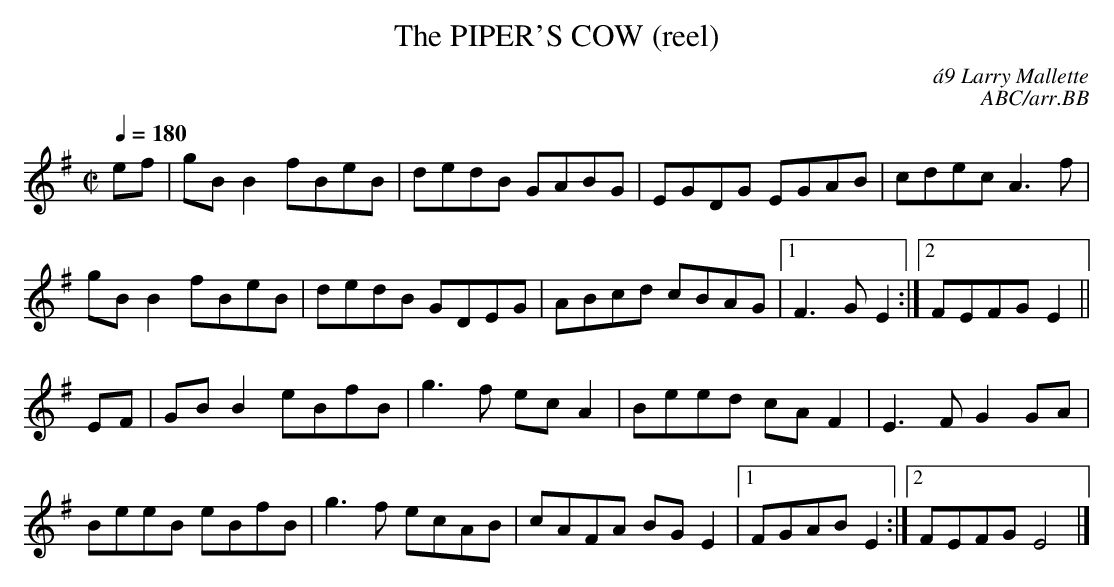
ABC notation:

X:1
T:PIPER'S COW (reel), The
C:\'a9 Larry Mallette
C:ABC/arr.BB
Q:1/4=180
M:C|
K:Em
ef|gBB2 fBeB|dedB GABG|EGDG EGAB|cdec A3f|
gBB2 fBeB|dedB GDEG|ABcd cBAG|1 F3G E2:|2FEFG E2||
EF|GBB2 eBfB|g3f ecA2|Beed cAF2|E3F G2GA|
BeeB eBfB|g3f ecAB|cAFA BGE2|1FGAB E2:|2FEFG E4|]
